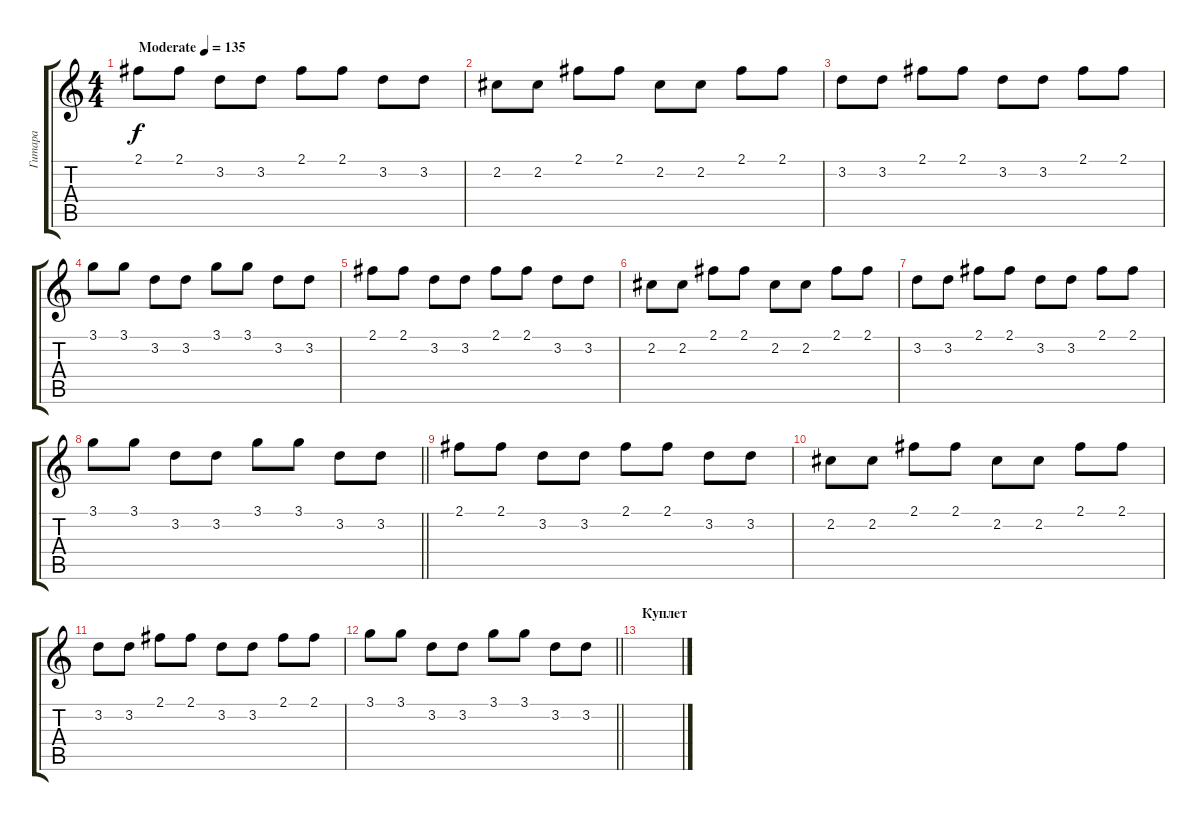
\track ("Гитара" "Гитара") {instrument overdrivenguitar}
\staff {score tabs}
\tuning (E4 B3 G3 D3 A2 E2) {hide}
\ts (4 4)
\tempo (135 "Moderate")
\clef g2
\ks c
2.1.8{dy f instrument overdrivenguitar} 2.1.8 3.2.8 3.2.8 2.1.8 2.1.8 3.2.8 3.2.8 |
2.2.8 2.2.8 2.1.8 2.1.8 2.2.8 2.2.8 2.1.8 2.1.8 |
3.2.8 3.2.8 2.1.8 2.1.8 3.2.8 3.2.8 2.1.8 2.1.8 |
3.1.8 3.1.8 3.2.8 3.2.8 3.1.8 3.1.8 3.2.8 3.2.8 |
2.1.8 2.1.8 3.2.8 3.2.8 2.1.8 2.1.8 3.2.8 3.2.8 |
2.2.8 2.2.8 2.1.8 2.1.8 2.2.8 2.2.8 2.1.8 2.1.8 |
3.2.8 3.2.8 2.1.8 2.1.8 3.2.8 3.2.8 2.1.8 2.1.8 |
\barLineRight lightlight
3.1.8 3.1.8 3.2.8 3.2.8 3.1.8 3.1.8 3.2.8 3.2.8 |
2.1.8 2.1.8 3.2.8 3.2.8 2.1.8 2.1.8 3.2.8 3.2.8 |
2.2.8 2.2.8 2.1.8 2.1.8 2.2.8 2.2.8 2.1.8 2.1.8 |
3.2.8 3.2.8 2.1.8 2.1.8 3.2.8 3.2.8 2.1.8 2.1.8 |
\barLineRight lightlight
3.1.8 3.1.8 3.2.8 3.2.8 3.1.8 3.1.8 3.2.8 3.2.8 |
\section ("" "Куплет")
